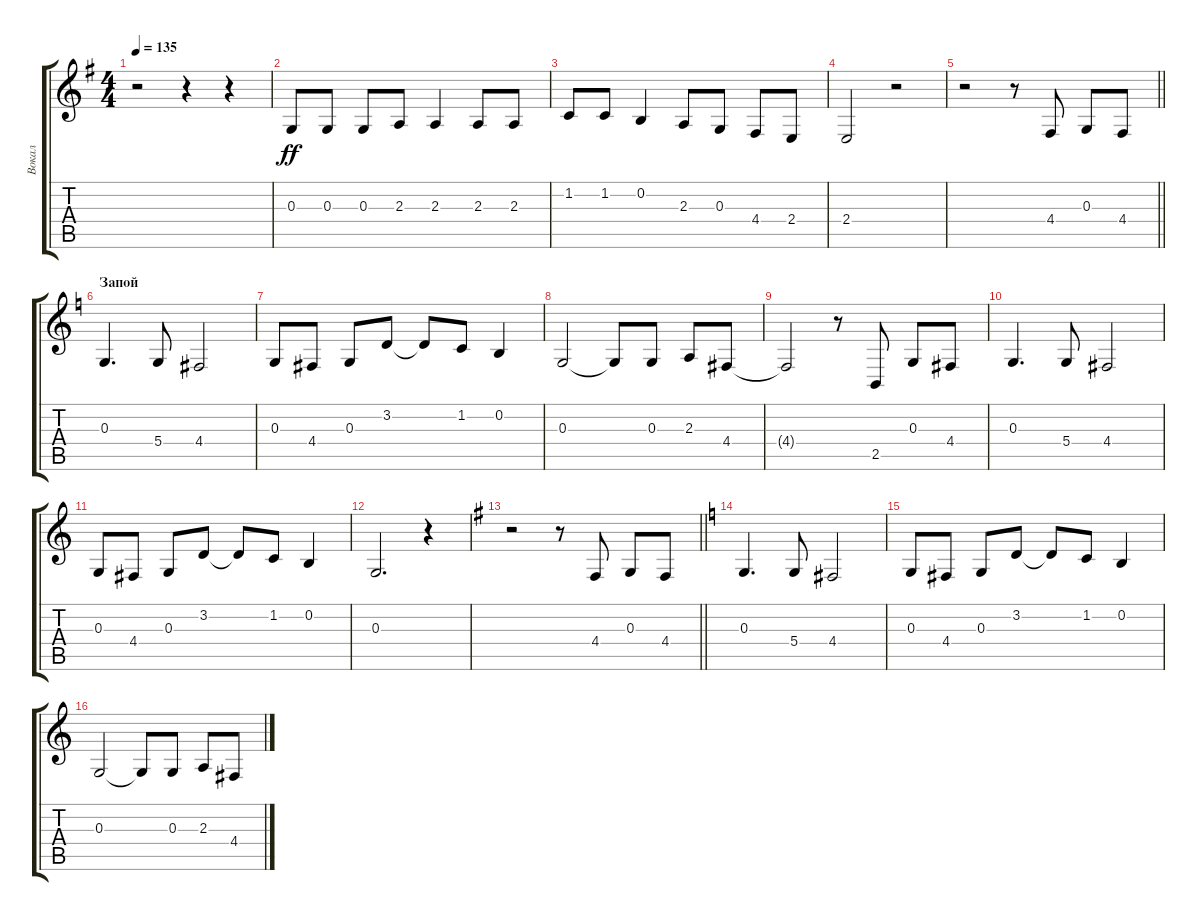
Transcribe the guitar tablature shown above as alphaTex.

\track ("Вокал" "Вокал") {instrument baritonesax}
\staff {score tabs}
\tuning (E4 B3 G3 D3 A2 E2) {hide}
\ts (4 4)
\tempo 135
\clef g2
\ks eminor
r.2{dy ff} r.4 r.4 |
0.3.8 0.3.8 0.3.8 2.3.8 2.3.4 2.3.8 2.3.8 |
1.2.8 1.2.8 0.2.4 2.3.8 0.3.8 4.4.8 2.4.8 |
2.4.2 r.2 |
\barLineRight lightlight
r.2 r.8 4.4.8 0.3.8 4.4.8 |
\section ("" "Запой")
\ks c
0.3.4{d} 5.4.8 4.4.2 |
0.3.8 4.4.8 0.3.8 3.2.8 3.2{t}.8 1.2.8 0.2.4 |
0.3.2 0.3{t}.8 0.3.8 2.3.8 4.4.8 |
4.4{t}.2 r.8 2.5.8 0.3.8 4.4.8 |
0.3.4{d} 5.4.8 4.4.2 |
0.3.8 4.4.8 0.3.8 3.2.8 3.2{t}.8 1.2.8 0.2.4 |
0.3.2{d} r.4 |
\barLineRight lightlight
\ks eminor
r.2 r.8 4.4.8 0.3.8 4.4.8 |
\ks c
0.3.4{d} 5.4.8 4.4.2 |
0.3.8 4.4.8 0.3.8 3.2.8 3.2{t}.8 1.2.8 0.2.4 |
0.3.2 0.3{t}.8 0.3.8 2.3.8 4.4.8
